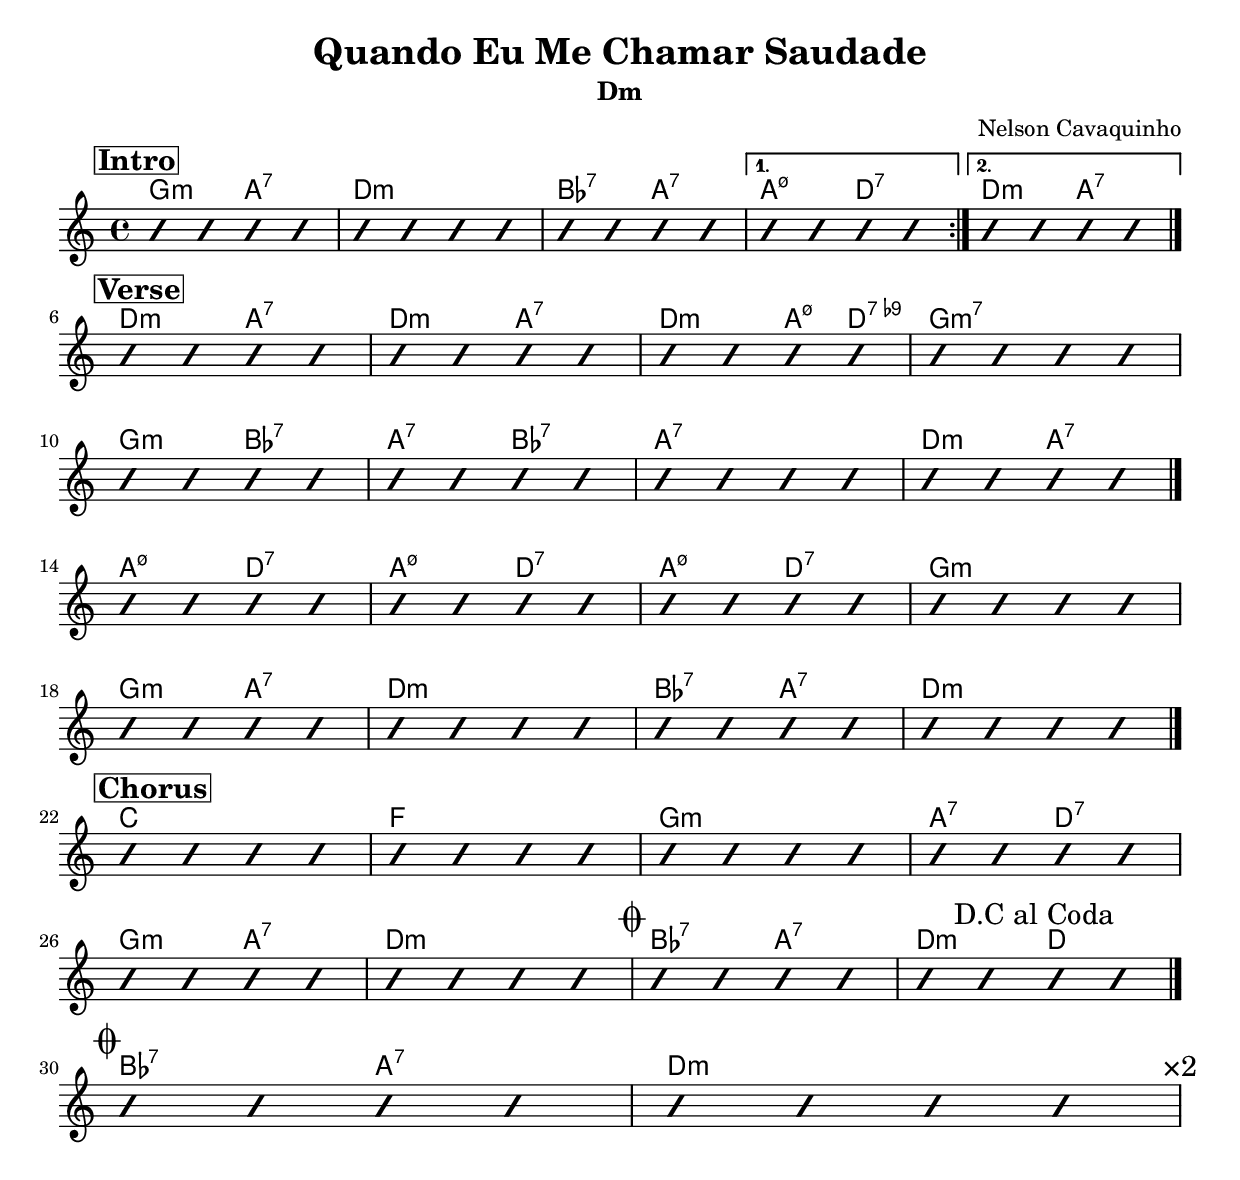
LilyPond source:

\version "2.18.2"
\include "common/definitions.ly"
title = "Quando Eu Me Chamar Saudade"
composer = "Nelson Cavaquinho"

chordNames = \chordmode {
  g2:m     a2:7   | d1:m            | bes2:7        a2:7   | a2:m7.5- d2:7 |
                                                             d2:m     a2:7 |

  d2:m     a2:7   | d2:m     a2:7   | d2:m a4:m7.5- d4:9-  | g1:m7         |
  g2:m     bes2:7 | a2:7     bes2:7 | a1:7                 | d2:m     a2:7 |

  a2:m7.5- d2:7   | a2:m7.5- d2:7   | a2:m7.5-      d2:7   | g1:m          |
  g2:m     a2:7   | d1:m            | bes2:7        a2:7   | d1:m          |

  c1              | f1              | g1:m                 | a2:7     d2:7 |
  g2:m     a2:7   | d1:m            | bes2:7        a2:7   | d2:m     d2   |

  bes2:7     a2:7 | d1:m            |
}

staves = {
  <<
    \relative c'' {
      \solo
      \intro
      \repeat volta 2 {
        b4 b4 b4 b4 | b4 b4 b4 b4 | b4 b4 b4 b4 | } \alternative { { b4 b4 b4 b4 | }
                                                                   { b4 b4 b4 b4   } }
      \endBar

      \verse
      \break
      b4 b4 b4 b4 | b4 b4 b4 b4 | b4 b4 b4 b4 | b4 b4 b4 b4 |
      \break
      b4 b4 b4 b4 | b4 b4 b4 b4 | b4 b4 b4 b4 | b4 b4 b4 b4 
      \endBar

      \break
      b4 b4 b4 b4 | b4 b4 b4 b4 | b4 b4 b4 b4 | b4 b4 b4 b4 |
      \break
      b4 b4 b4 b4 | b4 b4 b4 b4 | b4 b4 b4 b4 | b4 b4 b4 b4
      \endBar

      \chorus
      \break
      b4 b4 b4 b4 | b4 b4 b4 b4 | b4 b4 b4 b4 | b4 b4 b4 b4 |
      \break
      b4 b4 b4 b4 | b4 b4 b4 b4 \coda | b4 b4 b4 b4 | b4 b4 \dcAlCoda b4 b4
      \endBar

      \break
      \coda
      \repeat volta 1 {
        b4 b4 b4 b4 | b4 b4 b4 b4
      }
      \mark "×2"
      \endSolo
    }
  >>
}


\header {
  title = \title
  composer = \composer
  subtitle = "Dm"
}

\score {
  <<
    \new ChordNames \chordNames
    \new Staff \staves
  >>
  \layout {
    indent = 0
  }
}
